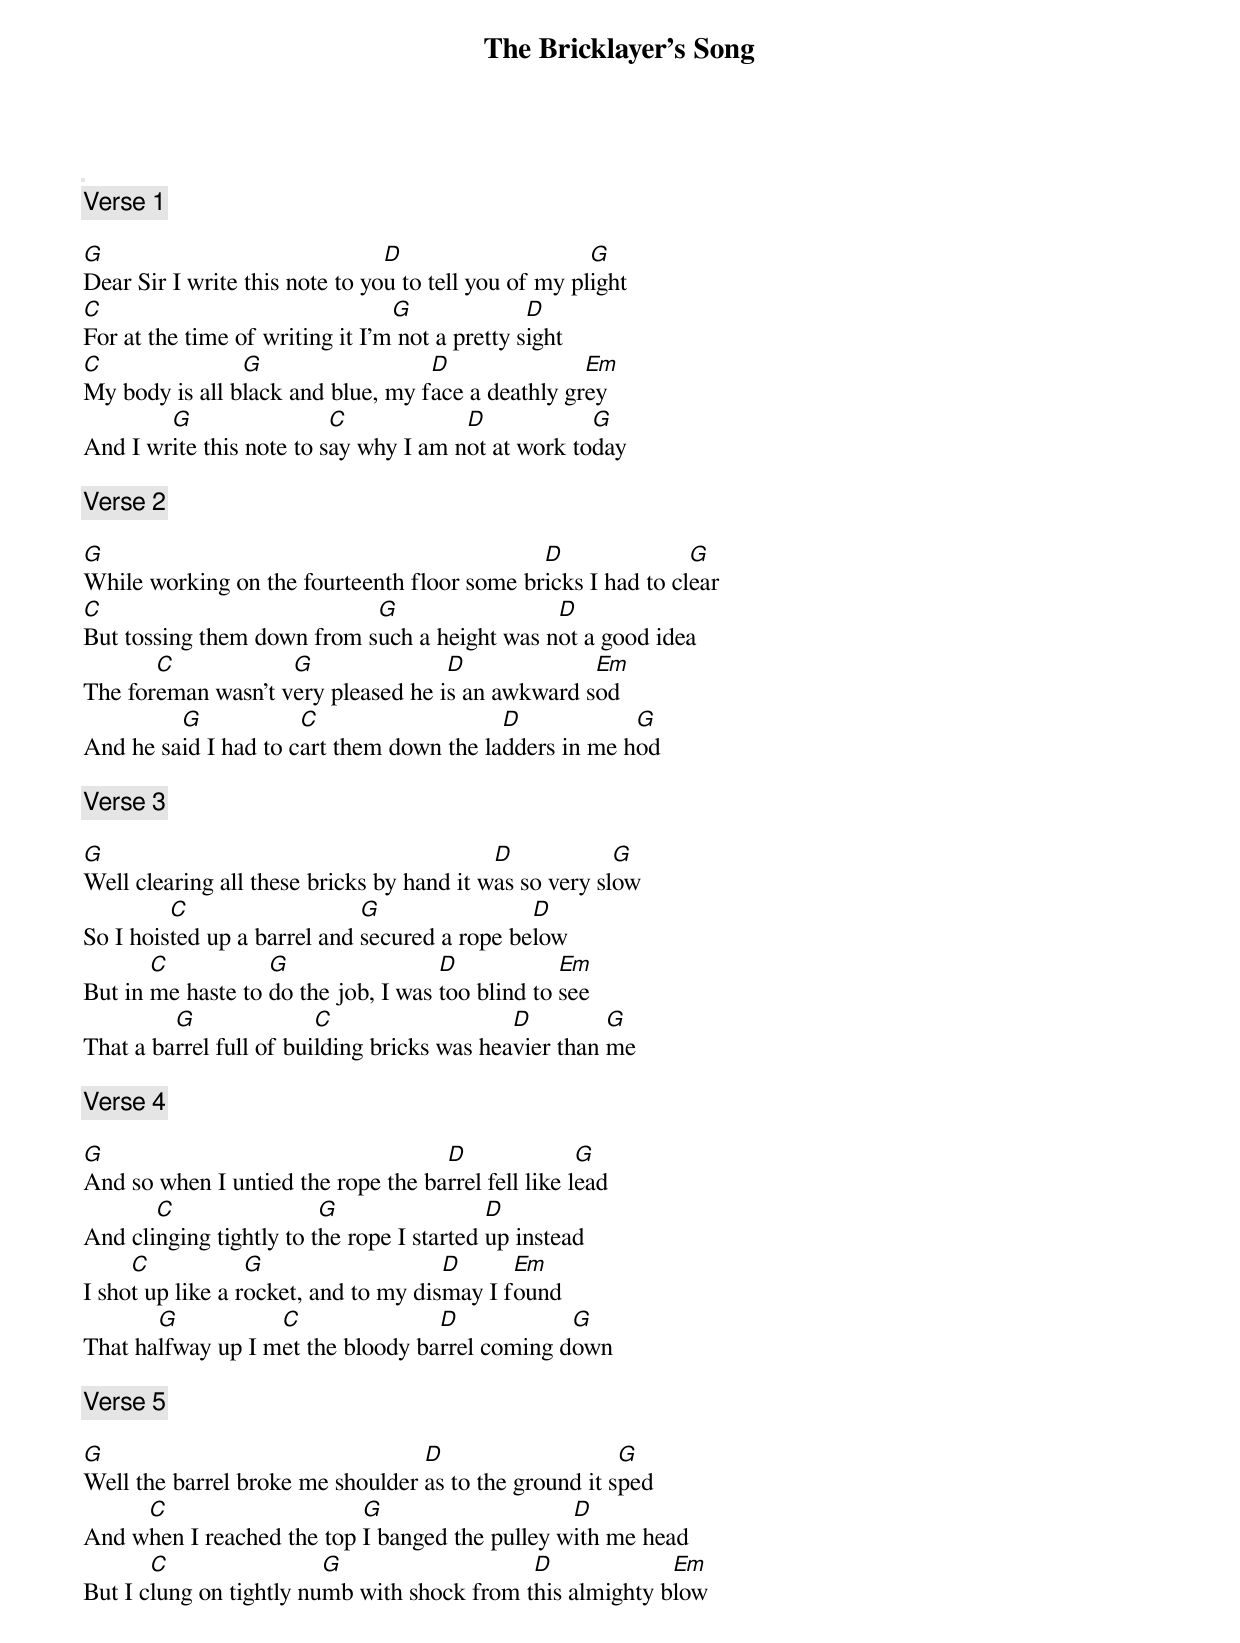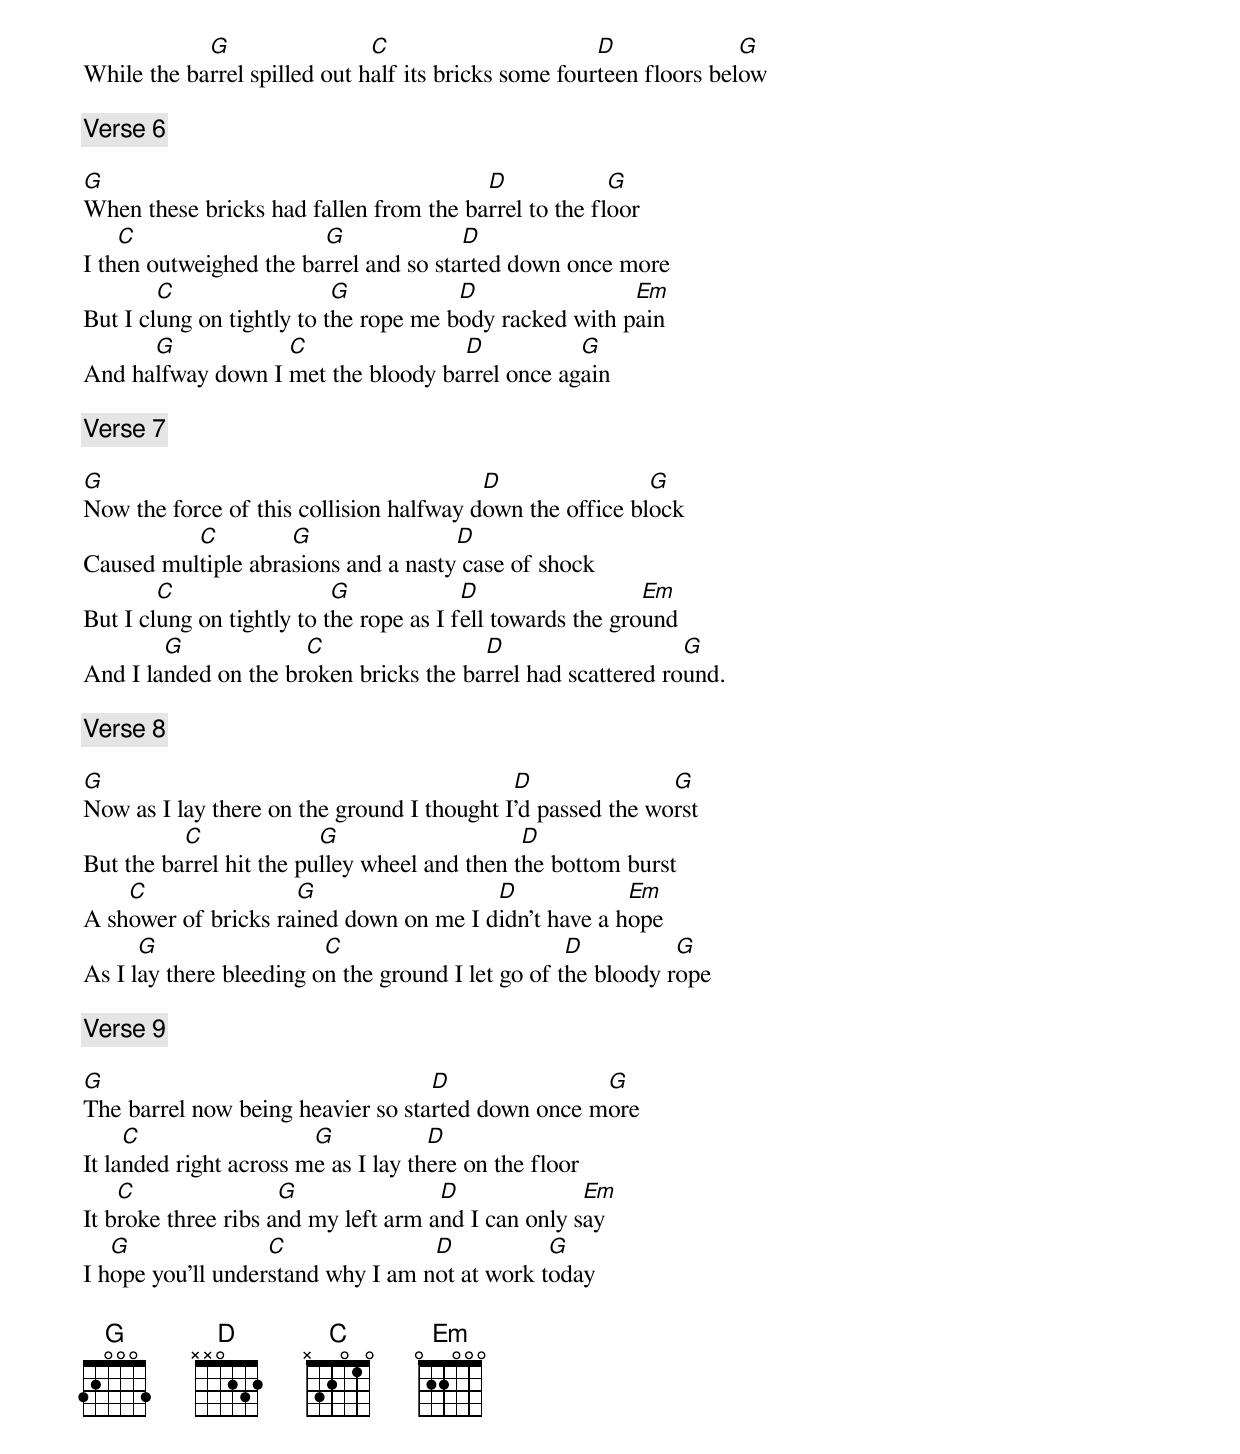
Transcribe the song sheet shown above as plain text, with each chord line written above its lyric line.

The Bricklayer's Song

<pre>
[Verse 1]

G                               D                     G
Dear Sir I write this note to you to tell you of my plight
C                                G              D
For at the time of writing it I'm not a pretty sight
C               G                  D               Em
My body is all black and blue, my face a deathly grey
        G                 C            D            G
And I write this note to say why I am not at work today

[Verse 2]

G                                            D               G
While working on the fourteenth floor some bricks I had to clear
C                           G                 D
But tossing them down from such a height was not a good idea
       C            G               D             Em
The foreman wasn't very pleased he is an awkward sod
         G            C                   D            G
And he said I had to cart them down the ladders in me hod

[Verse 3]

G                                          D            G
Well clearing all these bricks by hand it was so very slow
         C                   G                D
So I hoisted up a barrel and secured a rope below
       C           G                 D            Em
But in me haste to do the job, I was too blind to see
         G               C                   D         G
That a barrel full of building bricks was heavier than me

[Verse 4]

G                                   D               G
And so when I untied the rope the barrel fell like lead
       C                 G                 D
And clinging tightly to the rope I started up instead
     C            G                   D      Em
I shot up like a rocket, and to my dismay I found
       G           C               D            G
That halfway up I met the bloody barrel coming down

[Verse 5]

G                                 D                    G
Well the barrel broke me shoulder as to the ground it sped
     C                     G                    D
And when I reached the top I banged the pulley with me head
       C                 G                   D             Em
But I clung on tightly numb with shock from this almighty blow
            G                 C                       D              G
While the barrel spilled out half its bricks some fourteen floors below

[Verse 6]

G                                       D             G
When these bricks had fallen from the barrel to the floor
    C                   G              D
I then outweighed the barrel and so started down once more
        C                  G           D                Em
But I clung on tightly to the rope me body racked with pain
      G            C                D           G
And halfway down I met the bloody barrel once again

[Verse 7]

G                                        D                G
Now the force of this collision halfway down the office block
          C         G                D
Caused multiple abrasions and a nasty case of shock
        C                  G             D                  Em
But I clung on tightly to the rope as I fell towards the ground
        G             C                 D                    G
And I landed on the broken bricks the barrel had scattered round.

[Verse 8]

G                                           D               G
Now as I lay there on the ground I thought I'd passed the worst
          C              G                    D
But the barrel hit the pulley wheel and then the bottom burst
    C                G                  D             Em
A shower of bricks rained down on me I didn't have a hope
      G                  C                         D          G
As I lay there bleeding on the ground I let go of the bloody rope

[Verse 9]

G                                  D               G
The barrel now being heavier so started down once more
     C                  G            D
It landed right across me as I lay there on the floor
    C                G               D              Em
It broke three ribs and my left arm and I can only say
   G               C               D           G
I hope you'll understand why I am not at work today
</pre>
